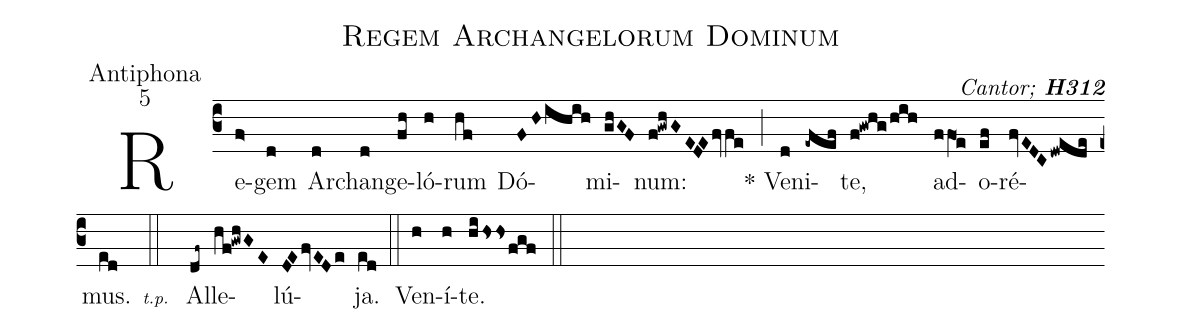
name:Regem Archangelorum Dominum;
office-part:Antiphona;
mode:5;
commentary:{\itshape\mdseries   Cantor;\/}   {\bfseries H312};
%%
(c3) Re(f>)gem(d) Arch(d)an(d)ge(fh)ló(h)rum(hf) Dó(FHihih)mi(ghGF)num:(f!gwhGEDEfvfe) (;)
<sp>*</sp> Ve(d)ni(-efef)te,(f!gwhg/hih) ad(ffO1e)o(ef)ré(fvEDCdwede)mus.(ed) (::)
<v>{\scriptsize\itshape t.p.\ }</v> Al(df~)le(hf!gwhGE)lú(DEfvEDe)ja.(ed) (::)
Ven(h)í(h)te.(hiHssfgf) (::)
